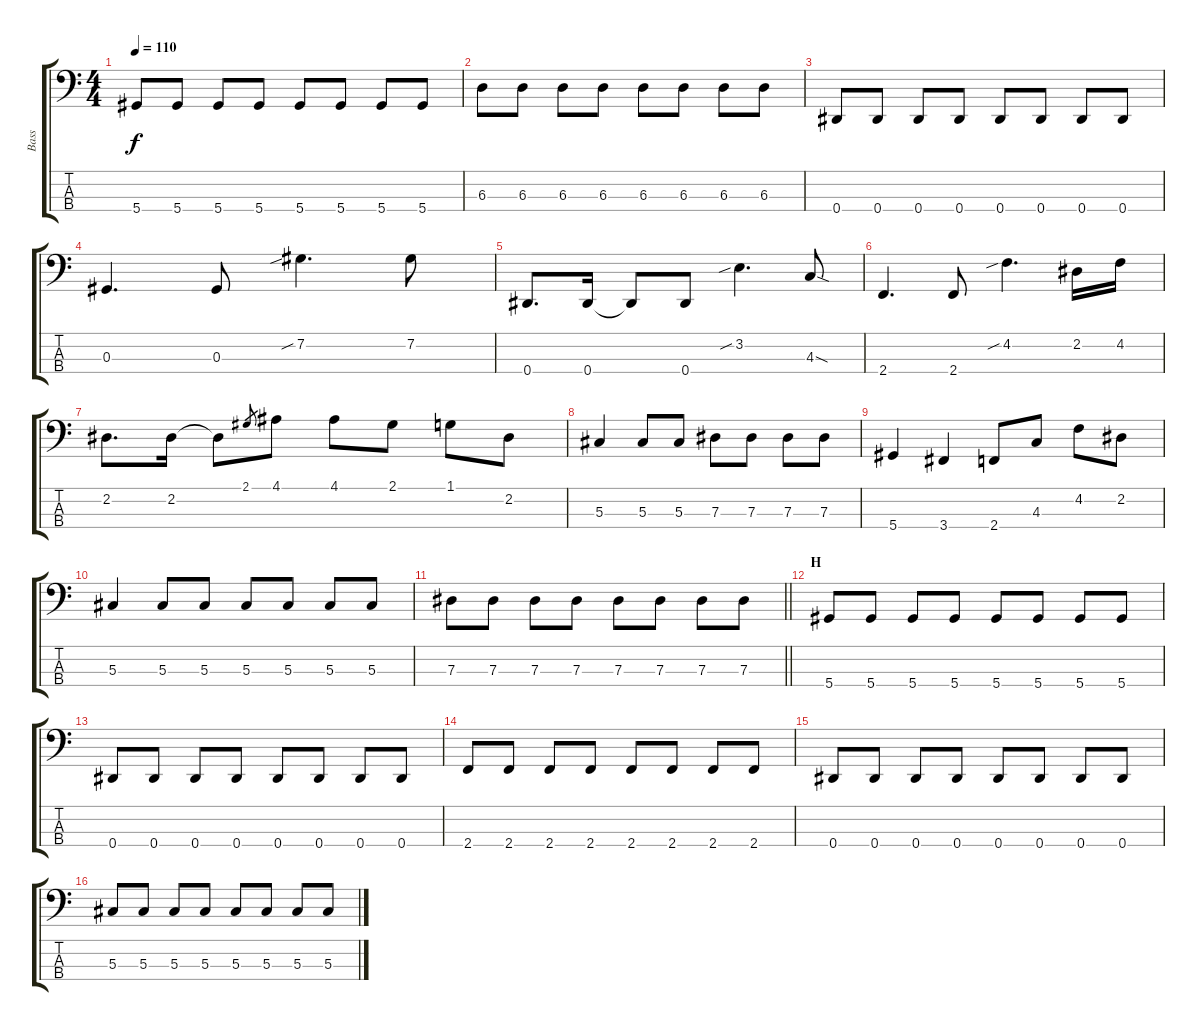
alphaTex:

\track ("Bass" "Bass") {instrument electricbassfinger}
\staff {score tabs}
\tuning (Gb2 Db2 Ab1 Eb1) {hide}
\ts (4 4)
\tempo 110
\clef f4
\ks c
5.4.8{dy f} 5.4.8 5.4.8 5.4.8 5.4.8 5.4.8 5.4.8 5.4.8 |
6.3.8 6.3.8 6.3.8 6.3.8 6.3.8 6.3.8 6.3.8 6.3.8 |
0.4.8 0.4.8 0.4.8 0.4.8 0.4.8 0.4.8 0.4.8 0.4.8 |
0.3.4{d} 0.3.8 7.2{sib}.4{d} 7.2.8 |
0.4.8{d} 0.4.16 0.4{t}.8 0.4.8 3.2{sib}.4{d} 4.3{sod}.8 |
2.4.4{d} 2.4.8 4.2{sib}.4{d} 2.2.16 4.2.16 |
2.2.8{d} 2.2.16 2.2{t}.8 2.1.8{gr} 4.1.8 4.1.8 2.1.8 1.1.8 2.2.8 |
5.3.4 5.3.8 5.3.8 7.3.8 7.3.8 7.3.8 7.3.8 |
5.4.4 3.4.4 2.4.8 4.3.8 4.2.8 2.2.8 |
5.3.4 5.3.8 5.3.8 5.3.8 5.3.8 5.3.8 5.3.8 |
\barLineRight lightlight
7.3.8 7.3.8 7.3.8 7.3.8 7.3.8 7.3.8 7.3.8 7.3.8 |
\section ("" "H")
5.4.8 5.4.8 5.4.8 5.4.8 5.4.8 5.4.8 5.4.8 5.4.8 |
0.4.8 0.4.8 0.4.8 0.4.8 0.4.8 0.4.8 0.4.8 0.4.8 |
2.4.8 2.4.8 2.4.8 2.4.8 2.4.8 2.4.8 2.4.8 2.4.8 |
0.4.8 0.4.8 0.4.8 0.4.8 0.4.8 0.4.8 0.4.8 0.4.8 |
5.3.8 5.3.8 5.3.8 5.3.8 5.3.8 5.3.8 5.3.8 5.3.8
